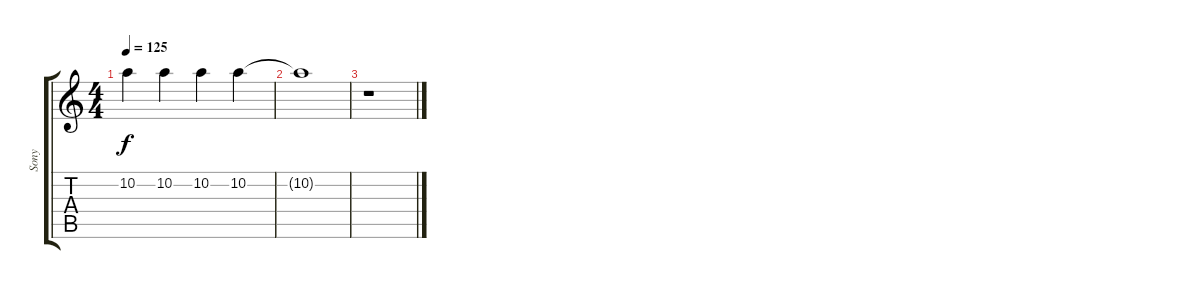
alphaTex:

\track ("Sony" "Sony") {instrument distortionguitar}
\staff {score tabs}
\tuning (E4 B3 G3 D3 A2 E2) {hide}
\ts (4 4)
\tempo 125
\clef g2
\ks c
10.2.4{dy f} 10.2.4 10.2.4 10.2.4 |
10.2{t}.1 |
r.1
